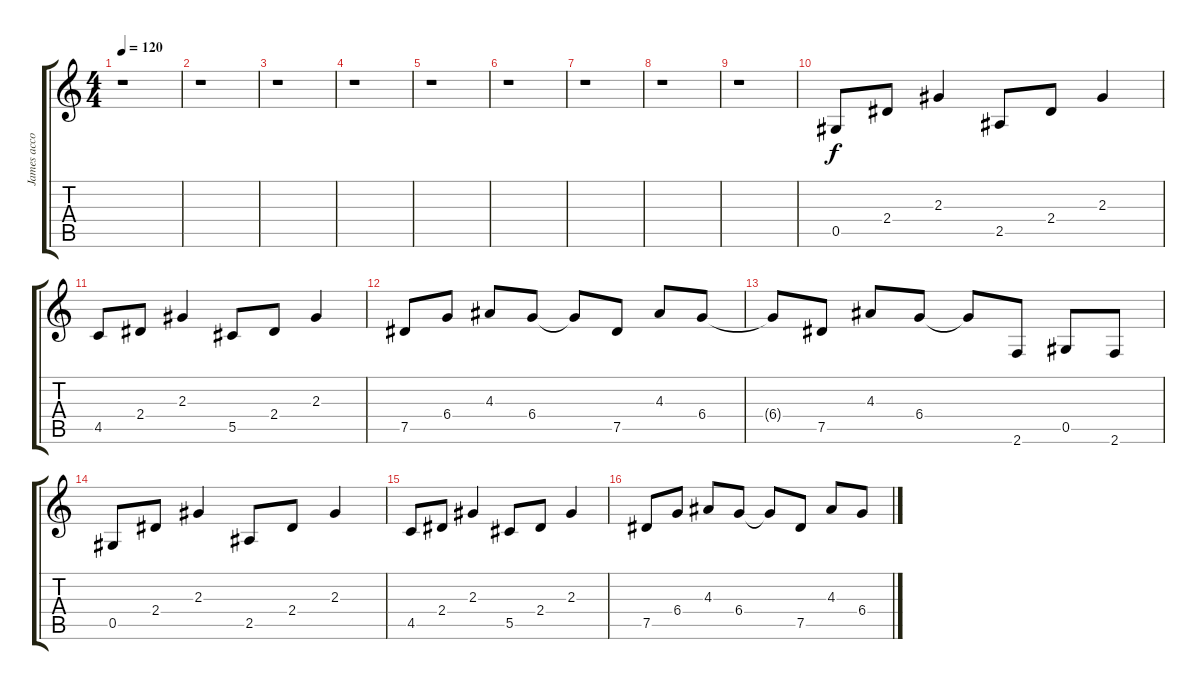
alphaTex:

\track ("James accoustic" "James acco") {instrument acousticguitarsteel}
\staff {score tabs}
\tuning (Eb4 Bb3 Gb3 Db3 Ab2 Eb2) {hide}
\ts (4 4)
\tempo 120
\clef g2
\ks c
r.1{dy f} |
r.1 |
r.1 |
r.1 |
r.1 |
r.1 |
r.1 |
r.1 |
r.1 |
0.5.8 2.4.8 2.3.4 2.5.8 2.4.8 2.3.4 |
4.5.8 2.4.8 2.3.4 5.5.8 2.4.8 2.3.4 |
7.5.8 6.4.8 4.3.8 6.4.8 6.4{t}.8 7.5.8 4.3.8 6.4.8 |
6.4{t}.8 7.5.8 4.3.8 6.4.8 6.4{t}.8 2.6.8 0.5.8 2.6.8 |
0.5.8 2.4.8 2.3.4 2.5.8 2.4.8 2.3.4 |
4.5.8 2.4.8 2.3.4 5.5.8 2.4.8 2.3.4 |
7.5.8 6.4.8 4.3.8 6.4.8 6.4{t}.8 7.5.8 4.3.8 6.4.8
